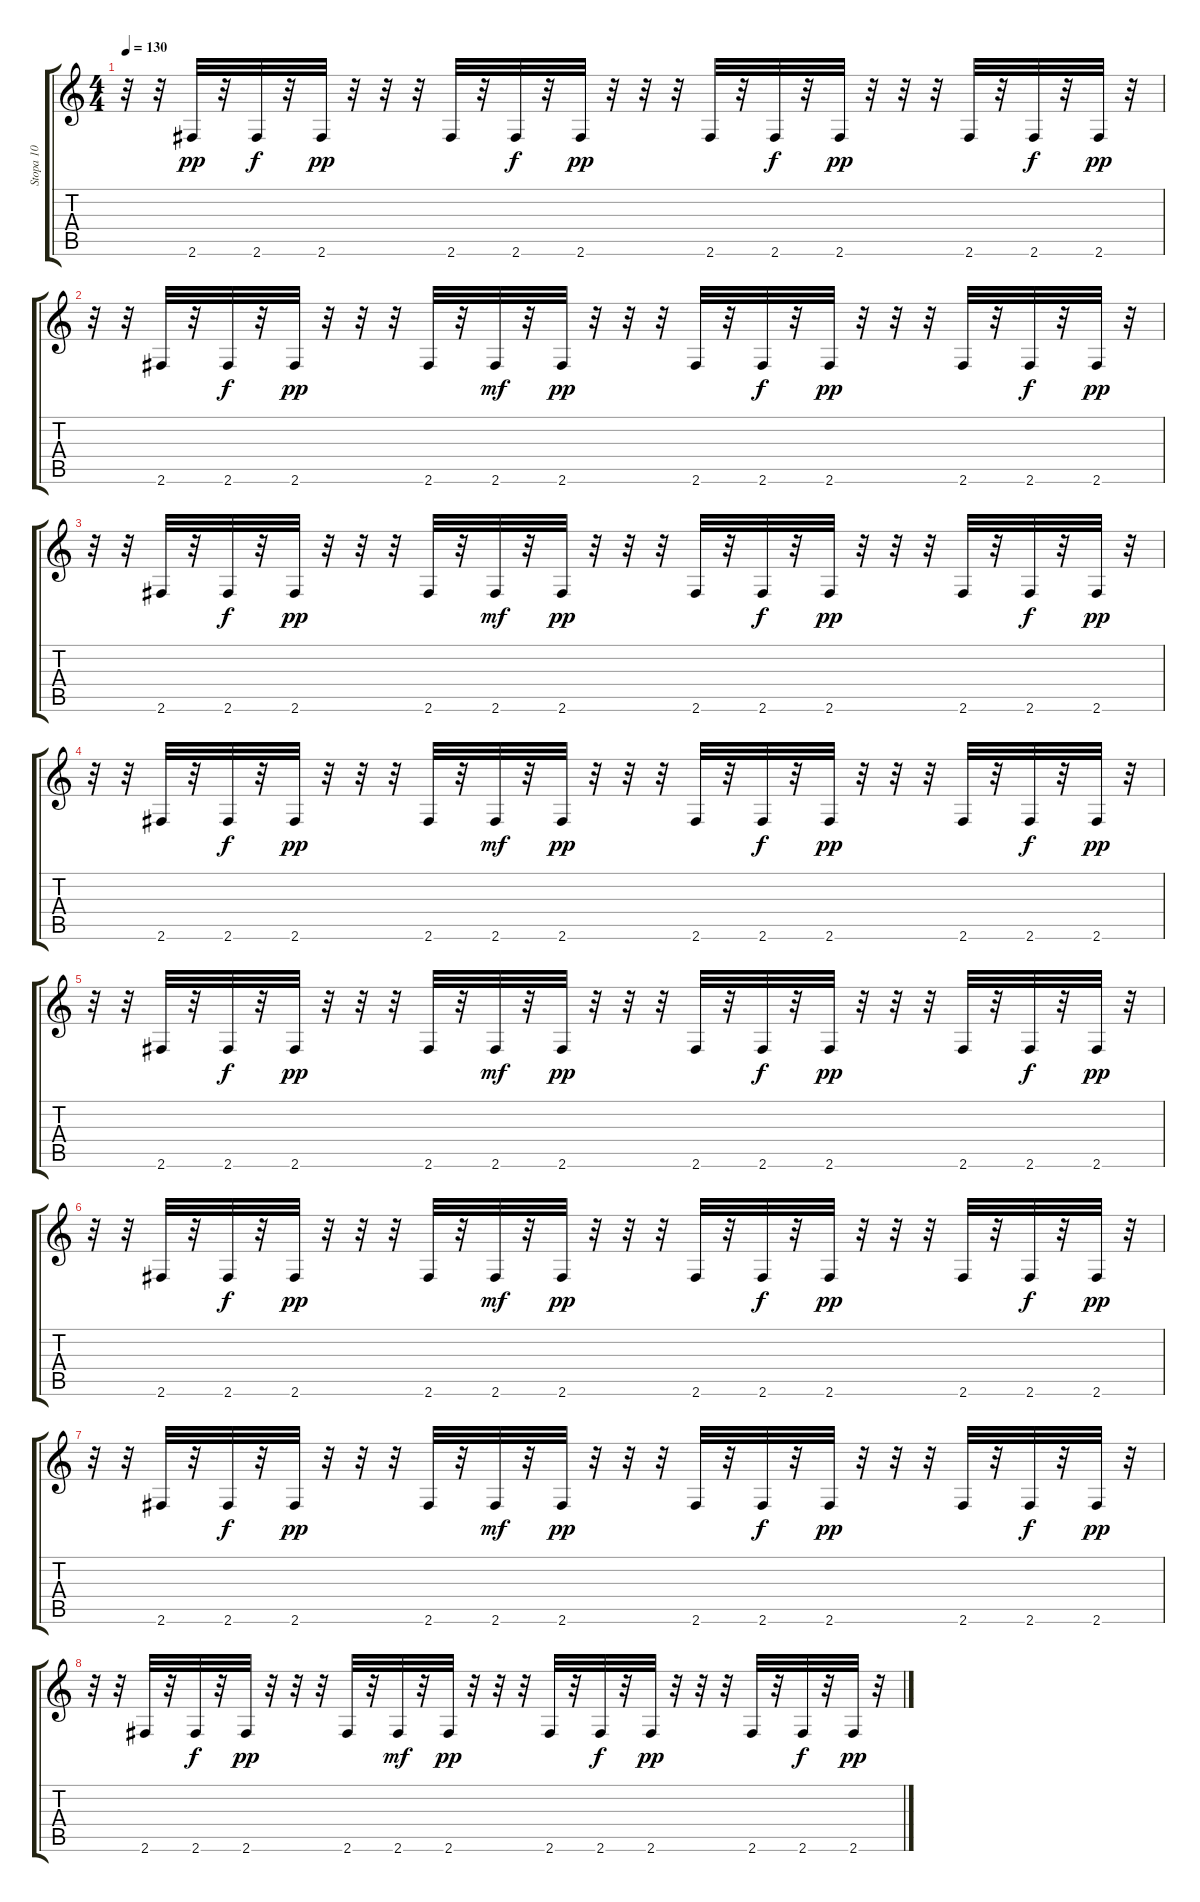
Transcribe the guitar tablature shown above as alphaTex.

\track ("Stopa 10" "Stopa 10") {instrument acousticguitarsteel}
\staff {score tabs}
\tuning (E4 B3 G3 D3 A2 E2) {hide}
\ts (4 4)
\tempo 130
\clef g2
\ks c
r.32{dy pp} r.32 2.6.32 r.32 2.6.32{dy f} r.32 2.6.32{dy pp} r.32 r.32 r.32 2.6.32 r.32 2.6.32{dy f} r.32 2.6.32{dy pp} r.32 r.32 r.32 2.6.32 r.32 2.6.32{dy f} r.32 2.6.32{dy pp} r.32 r.32 r.32 2.6.32 r.32 2.6.32{dy f} r.32 2.6.32{dy pp} r.32 |
r.32 r.32 2.6.32 r.32 2.6.32{dy f} r.32 2.6.32{dy pp} r.32 r.32 r.32 2.6.32 r.32 2.6.32{dy mf} r.32 2.6.32{dy pp} r.32 r.32 r.32 2.6.32 r.32 2.6.32{dy f} r.32 2.6.32{dy pp} r.32 r.32 r.32 2.6.32 r.32 2.6.32{dy f} r.32 2.6.32{dy pp} r.32 |
r.32 r.32 2.6.32 r.32 2.6.32{dy f} r.32 2.6.32{dy pp} r.32 r.32 r.32 2.6.32 r.32 2.6.32{dy mf} r.32 2.6.32{dy pp} r.32 r.32 r.32 2.6.32 r.32 2.6.32{dy f} r.32 2.6.32{dy pp} r.32 r.32 r.32 2.6.32 r.32 2.6.32{dy f} r.32 2.6.32{dy pp} r.32 |
r.32 r.32 2.6.32 r.32 2.6.32{dy f} r.32 2.6.32{dy pp} r.32 r.32 r.32 2.6.32 r.32 2.6.32{dy mf} r.32 2.6.32{dy pp} r.32 r.32 r.32 2.6.32 r.32 2.6.32{dy f} r.32 2.6.32{dy pp} r.32 r.32 r.32 2.6.32 r.32 2.6.32{dy f} r.32 2.6.32{dy pp} r.32 |
r.32 r.32 2.6.32 r.32 2.6.32{dy f} r.32 2.6.32{dy pp} r.32 r.32 r.32 2.6.32 r.32 2.6.32{dy mf} r.32 2.6.32{dy pp} r.32 r.32 r.32 2.6.32 r.32 2.6.32{dy f} r.32 2.6.32{dy pp} r.32 r.32 r.32 2.6.32 r.32 2.6.32{dy f} r.32 2.6.32{dy pp} r.32 |
r.32 r.32 2.6.32 r.32 2.6.32{dy f} r.32 2.6.32{dy pp} r.32 r.32 r.32 2.6.32 r.32 2.6.32{dy mf} r.32 2.6.32{dy pp} r.32 r.32 r.32 2.6.32 r.32 2.6.32{dy f} r.32 2.6.32{dy pp} r.32 r.32 r.32 2.6.32 r.32 2.6.32{dy f} r.32 2.6.32{dy pp} r.32 |
r.32 r.32 2.6.32 r.32 2.6.32{dy f} r.32 2.6.32{dy pp} r.32 r.32 r.32 2.6.32 r.32 2.6.32{dy mf} r.32 2.6.32{dy pp} r.32 r.32 r.32 2.6.32 r.32 2.6.32{dy f} r.32 2.6.32{dy pp} r.32 r.32 r.32 2.6.32 r.32 2.6.32{dy f} r.32 2.6.32{dy pp} r.32 |
r.32 r.32 2.6.32 r.32 2.6.32{dy f} r.32 2.6.32{dy pp} r.32 r.32 r.32 2.6.32 r.32 2.6.32{dy mf} r.32 2.6.32{dy pp} r.32 r.32 r.32 2.6.32 r.32 2.6.32{dy f} r.32 2.6.32{dy pp} r.32 r.32 r.32 2.6.32 r.32 2.6.32{dy f} r.32 2.6.32{dy pp} r.32
